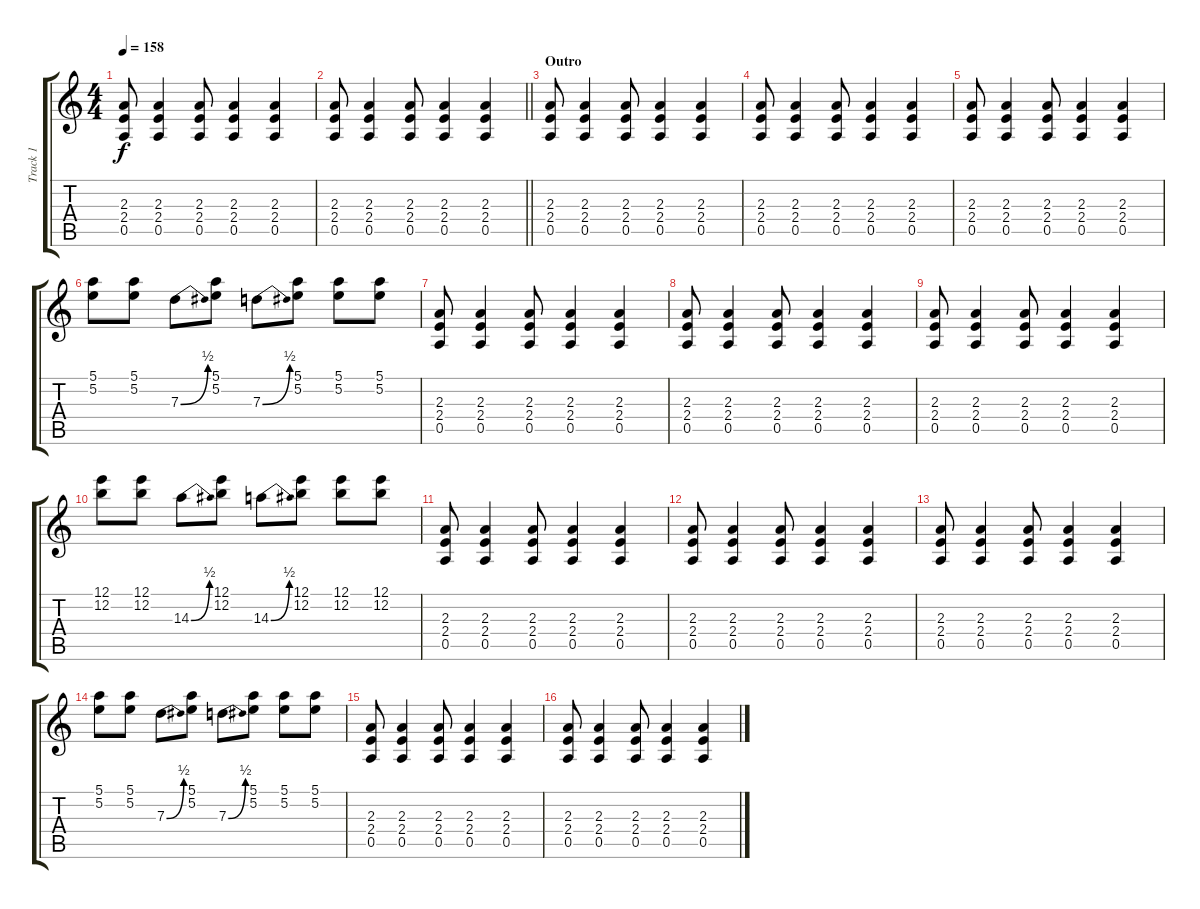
\track ("Track 1" "Track 1") {instrument overdrivenguitar}
\staff {score tabs}
\tuning (E4 B3 G3 D3 A2 E2) {hide}
\ts (4 4)
\tempo 158
\clef g2
\ks c
(2.3 2.4 0.5).8{dy f} (2.3 2.4 0.5).4 (2.3 2.4 0.5).8 (2.3 2.4 0.5).4 (2.3 2.4 0.5).4 |
\barLineRight lightlight
(2.3 2.4 0.5).8 (2.3 2.4 0.5).4 (2.3 2.4 0.5).8 (2.3 2.4 0.5).4 (2.3 2.4 0.5).4 |
\section ("" "Outro")
(2.3 2.4 0.5).8 (2.3 2.4 0.5).4 (2.3 2.4 0.5).8 (2.3 2.4 0.5).4 (2.3 2.4 0.5).4 |
(2.3 2.4 0.5).8 (2.3 2.4 0.5).4 (2.3 2.4 0.5).8 (2.3 2.4 0.5).4 (2.3 2.4 0.5).4 |
(2.3 2.4 0.5).8 (2.3 2.4 0.5).4 (2.3 2.4 0.5).8 (2.3 2.4 0.5).4 (2.3 2.4 0.5).4 |
(5.1 5.2).8 (5.1 5.2).8 7.3{be (bend 0 0 60 2)}.8 (5.1 5.2).8 7.3{be (bend 0 0 60 2)}.8 (5.1 5.2).8 (5.1 5.2).8 (5.1 5.2).8 |
(2.3 2.4 0.5).8 (2.3 2.4 0.5).4 (2.3 2.4 0.5).8 (2.3 2.4 0.5).4 (2.3 2.4 0.5).4 |
(2.3 2.4 0.5).8 (2.3 2.4 0.5).4 (2.3 2.4 0.5).8 (2.3 2.4 0.5).4 (2.3 2.4 0.5).4 |
(2.3 2.4 0.5).8 (2.3 2.4 0.5).4 (2.3 2.4 0.5).8 (2.3 2.4 0.5).4 (2.3 2.4 0.5).4 |
(12.1 12.2).8 (12.1 12.2).8 14.3{be (bend 0 0 60 2)}.8 (12.1 12.2).8 14.3{be (bend 0 0 60 2)}.8 (12.1 12.2).8 (12.1 12.2).8 (12.1 12.2).8 |
(2.3 2.4 0.5).8 (2.3 2.4 0.5).4 (2.3 2.4 0.5).8 (2.3 2.4 0.5).4 (2.3 2.4 0.5).4 |
(2.3 2.4 0.5).8 (2.3 2.4 0.5).4 (2.3 2.4 0.5).8 (2.3 2.4 0.5).4 (2.3 2.4 0.5).4 |
(2.3 2.4 0.5).8 (2.3 2.4 0.5).4 (2.3 2.4 0.5).8 (2.3 2.4 0.5).4 (2.3 2.4 0.5).4 |
(5.1 5.2).8 (5.1 5.2).8 7.3{be (bend 0 0 60 2)}.8 (5.1 5.2).8 7.3{be (bend 0 0 60 2)}.8 (5.1 5.2).8 (5.1 5.2).8 (5.1 5.2).8 |
(2.3 2.4 0.5).8 (2.3 2.4 0.5).4 (2.3 2.4 0.5).8 (2.3 2.4 0.5).4 (2.3 2.4 0.5).4 |
(2.3 2.4 0.5).8 (2.3 2.4 0.5).4 (2.3 2.4 0.5).8 (2.3 2.4 0.5).4 (2.3 2.4 0.5).4
